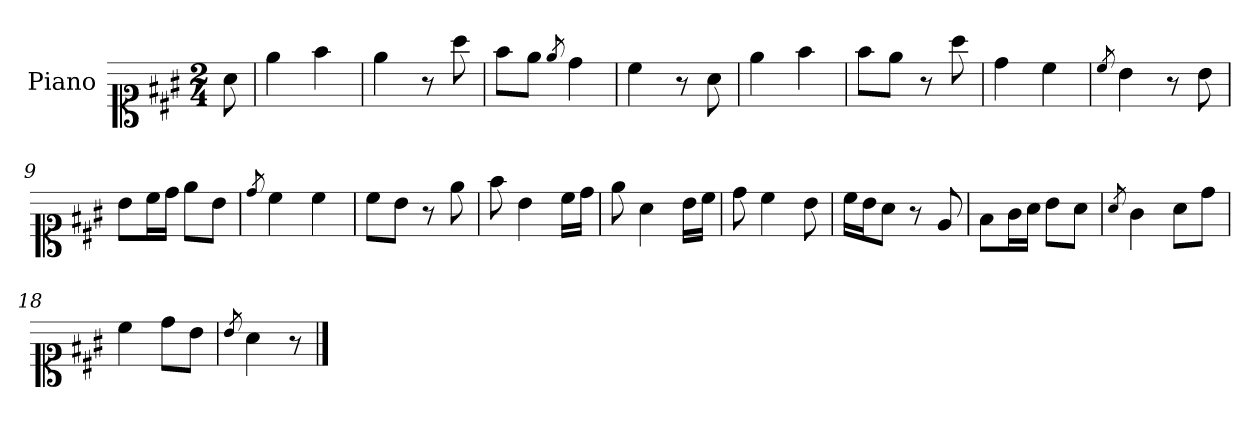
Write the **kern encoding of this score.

**kern
*part1
*staff1
*I"Piano
*I'Pno.
*clefC1
*k[f#c#g#]
*M2/4
=
8a\
=1
4ee\
4ff#\
=2
4ee\
8r
8aa\
=3
8ff#\L
8ee\J
8qee/
4dd\
=4
4cc#\
8r
8a\
=5
4ee\
4ff#\
=6
8ff#\L
8ee\J
8r
8aa\
=7
4dd\
4cc#\
!!LO:LB:g=z
=8
8qcc#/
4b\
8r
8b\
=9
8b\L
16cc#\L
16dd\JJ
8ee\L
8b\J
=10
8qdd/
4cc#\
4cc#\
=11
8cc#\L
8b\J
8r
8ee\
=12
8ff#\
4b\
16cc#\LL
16dd\JJ
=13
8ee\
4a\
16b\LL
16cc#\JJ
=14
8dd\
4cc#\
8b\
!!LO:LB:g=z
=15
16cc#\LL
16b\J
8a\J
8r
8e/
=16
8f#\L
16g#\L
16a\JJ
8b\L
8a\J
=17
8qa/
4g#\
8a\L
8dd\J
=18
4cc#\
8dd\L
8b\J
=19
8qb/
4a\
8r
==
*-
